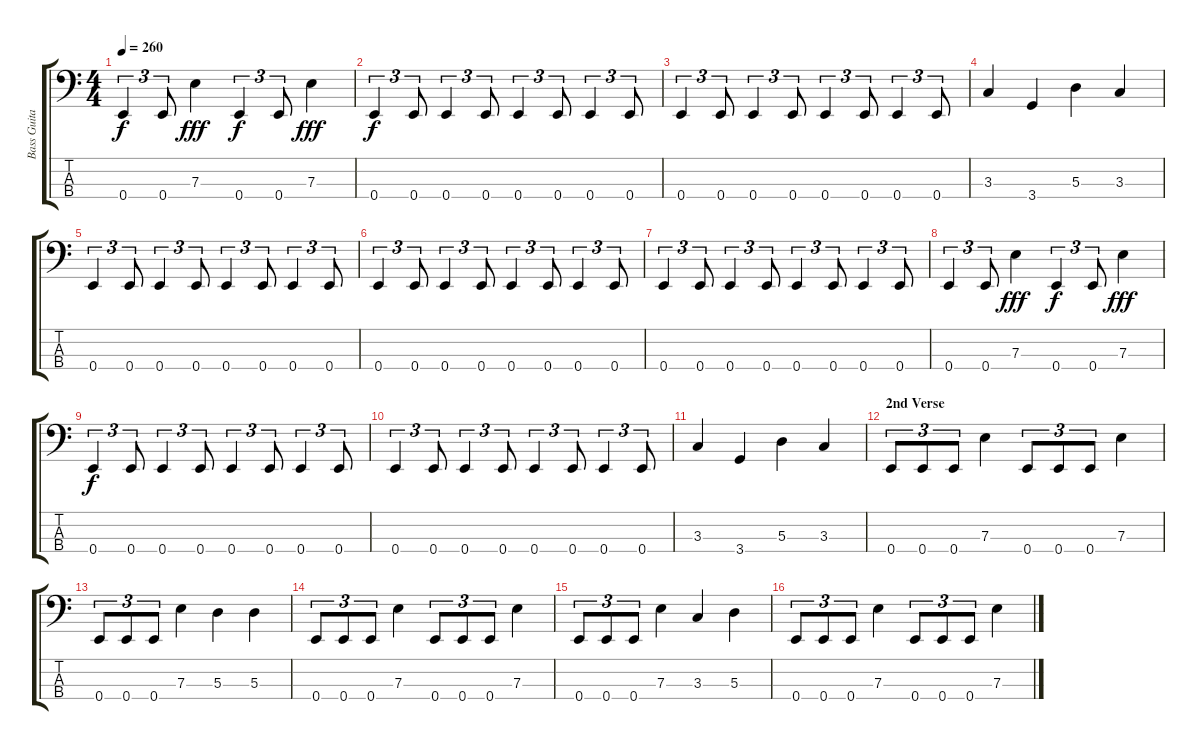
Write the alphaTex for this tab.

\track ("Bass Guitar (Dave Ellefson)" "Bass Guita") {instrument electricbasspick}
\staff {score tabs}
\tuning (G2 D2 A1 E1) {hide}
\ts (4 4)
\tempo 260
\clef f4
\ks c
0.4.4{tu (3 2) dy f} 0.4.8{tu (3 2)} 7.3.4{dy fff} 0.4.4{tu (3 2) dy f} 0.4.8{tu (3 2)} 7.3.4{dy fff} |
0.4.4{tu (3 2) dy f} 0.4.8{tu (3 2)} 0.4.4{tu (3 2)} 0.4.8{tu (3 2)} 0.4.4{tu (3 2)} 0.4.8{tu (3 2)} 0.4.4{tu (3 2)} 0.4.8{tu (3 2)} |
0.4.4{tu (3 2)} 0.4.8{tu (3 2)} 0.4.4{tu (3 2)} 0.4.8{tu (3 2)} 0.4.4{tu (3 2)} 0.4.8{tu (3 2)} 0.4.4{tu (3 2)} 0.4.8{tu (3 2)} |
3.3.4 3.4.4 5.3.4 3.3.4 |
0.4.4{tu (3 2)} 0.4.8{tu (3 2)} 0.4.4{tu (3 2)} 0.4.8{tu (3 2)} 0.4.4{tu (3 2)} 0.4.8{tu (3 2)} 0.4.4{tu (3 2)} 0.4.8{tu (3 2)} |
0.4.4{tu (3 2)} 0.4.8{tu (3 2)} 0.4.4{tu (3 2)} 0.4.8{tu (3 2)} 0.4.4{tu (3 2)} 0.4.8{tu (3 2)} 0.4.4{tu (3 2)} 0.4.8{tu (3 2)} |
0.4.4{tu (3 2)} 0.4.8{tu (3 2)} 0.4.4{tu (3 2)} 0.4.8{tu (3 2)} 0.4.4{tu (3 2)} 0.4.8{tu (3 2)} 0.4.4{tu (3 2)} 0.4.8{tu (3 2)} |
0.4.4{tu (3 2)} 0.4.8{tu (3 2)} 7.3.4{dy fff} 0.4.4{tu (3 2) dy f} 0.4.8{tu (3 2)} 7.3.4{dy fff} |
0.4.4{tu (3 2) dy f} 0.4.8{tu (3 2)} 0.4.4{tu (3 2)} 0.4.8{tu (3 2)} 0.4.4{tu (3 2)} 0.4.8{tu (3 2)} 0.4.4{tu (3 2)} 0.4.8{tu (3 2)} |
0.4.4{tu (3 2)} 0.4.8{tu (3 2)} 0.4.4{tu (3 2)} 0.4.8{tu (3 2)} 0.4.4{tu (3 2)} 0.4.8{tu (3 2)} 0.4.4{tu (3 2)} 0.4.8{tu (3 2)} |
3.3.4 3.4.4 5.3.4 3.3.4 |
\section ("" "2nd Verse")
0.4.8{tu (3 2)} 0.4.8{tu (3 2)} 0.4.8{tu (3 2)} 7.3.4 0.4.8{tu (3 2)} 0.4.8{tu (3 2)} 0.4.8{tu (3 2)} 7.3.4 |
0.4.8{tu (3 2)} 0.4.8{tu (3 2)} 0.4.8{tu (3 2)} 7.3.4 5.3.4 5.3.4 |
0.4.8{tu (3 2)} 0.4.8{tu (3 2)} 0.4.8{tu (3 2)} 7.3.4 0.4.8{tu (3 2)} 0.4.8{tu (3 2)} 0.4.8{tu (3 2)} 7.3.4 |
0.4.8{tu (3 2)} 0.4.8{tu (3 2)} 0.4.8{tu (3 2)} 7.3.4 3.3.4 5.3.4 |
0.4.8{tu (3 2)} 0.4.8{tu (3 2)} 0.4.8{tu (3 2)} 7.3.4 0.4.8{tu (3 2)} 0.4.8{tu (3 2)} 0.4.8{tu (3 2)} 7.3.4
